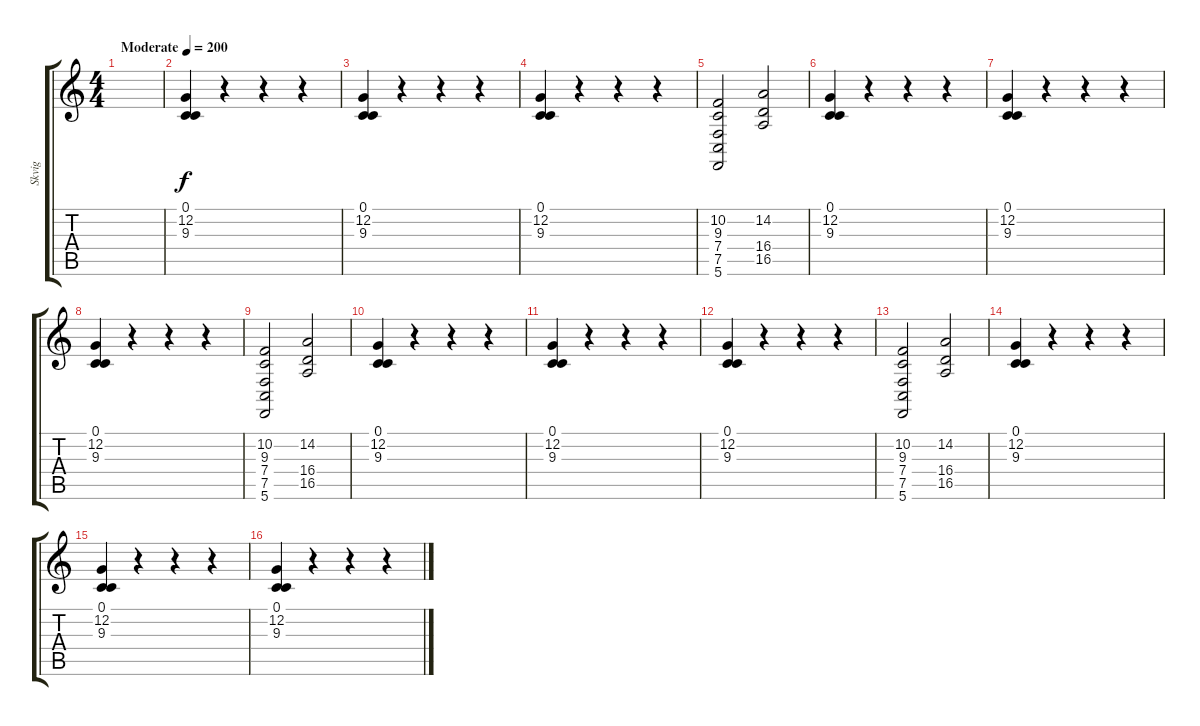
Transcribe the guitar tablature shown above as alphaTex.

\track ("Skvig" "Skvig") {instrument tremolostrings}
\staff {score tabs}
\tuning (C4 G3 Eb3 Bb2 F2 C2) {hide}
\ts (4 4)
\tempo (200 "Moderate")
\clef g2
\ks c
|
(0.1 12.2 9.3).4 r.4 r.4 r.4 |
(0.1 12.2 9.3).4 r.4 r.4 r.4 |
(0.1 12.2 9.3).4 r.4 r.4 r.4 |
(10.2 9.3 7.4 7.5 5.6).2 (14.2 16.4 16.5).2 |
(0.1 12.2 9.3).4 r.4 r.4 r.4 |
(0.1 12.2 9.3).4 r.4 r.4 r.4 |
(0.1 12.2 9.3).4 r.4 r.4 r.4 |
(10.2 9.3 7.4 7.5 5.6).2 (14.2 16.4 16.5).2 |
(0.1 12.2 9.3).4 r.4 r.4 r.4 |
(0.1 12.2 9.3).4 r.4 r.4 r.4 |
(0.1 12.2 9.3).4 r.4 r.4 r.4 |
(10.2 9.3 7.4 7.5 5.6).2 (14.2 16.4 16.5).2 |
(0.1 12.2 9.3).4 r.4 r.4 r.4 |
(0.1 12.2 9.3).4 r.4 r.4 r.4 |
(0.1 12.2 9.3).4 r.4 r.4 r.4
